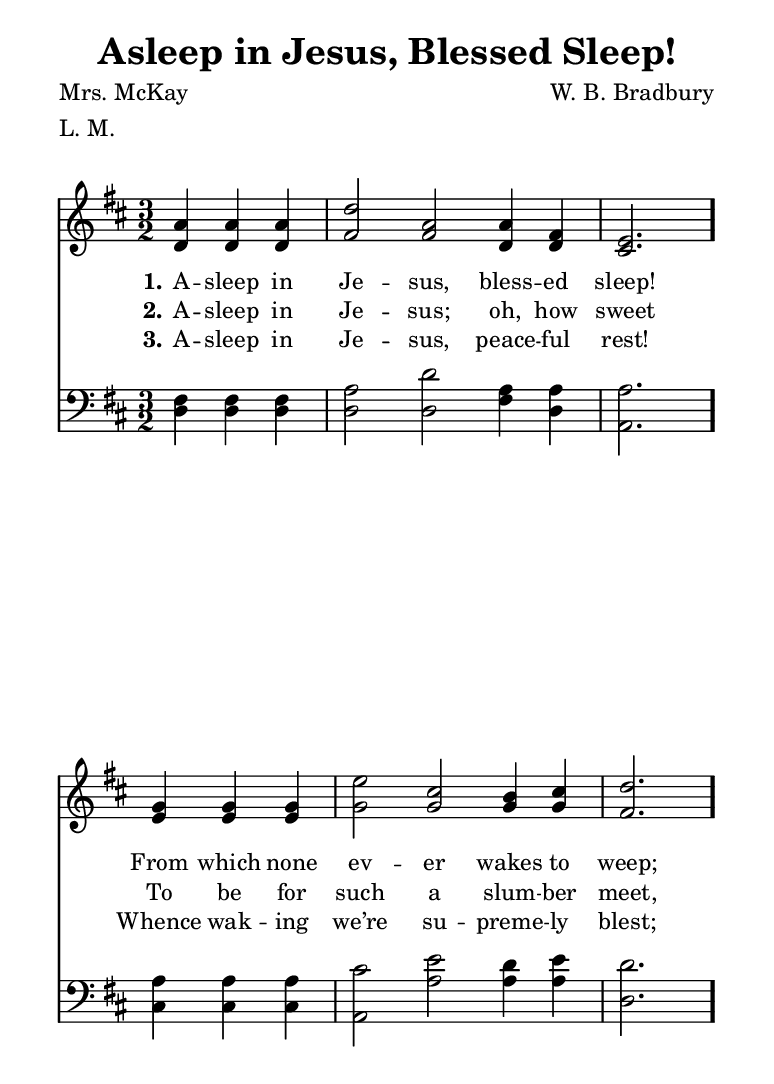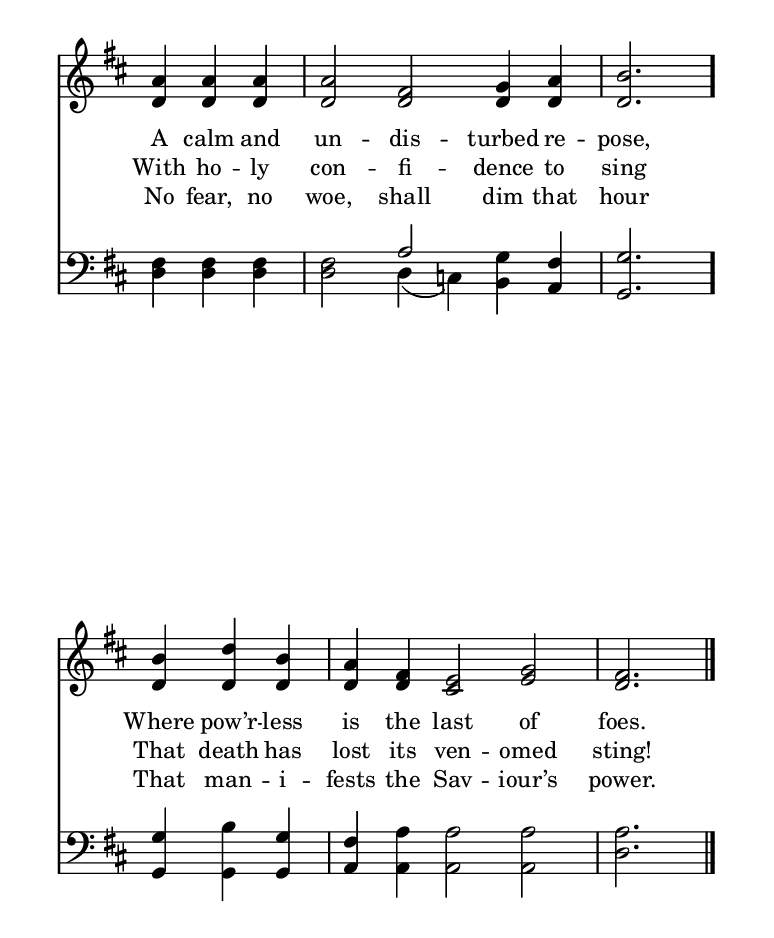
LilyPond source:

\include "common/global.ily"
\paper {
  \include "common/paper.ily"
  ragged-last-bottom = ##t
  system-system-spacing.padding = 8
}

\header{
  hymnnumber = "205"
  title = "Asleep in Jesus, Blessed Sleep!"
  tunename = "Rest"
  meter = "L. M."
  poet = "Mrs. McKay"
  composer = "W. B. Bradbury"
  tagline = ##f
}

global = {
  \include "common/overrides.ily"
  \override Staff.TimeSignature.style = #'numbered
  \time 3/2
  \override Score.MetronomeMark.transparent = ##t % hide all fermata changes too
  \tempo 4=130
  \key d \major
  \partial 2.
  \autoBeamOff
}

notesSoprano = {
\global
\relative c'' {

  a4 a a | d2 a a4 fis | e2.
  g4 g g | e'2 cis b4 cis | d2.
  a4 a a | a2 fis g4 a | b2.
  b4 d b | a fis e2 g | fis2.

  \bar "|."

}
}

notesAlto = {
\global
\relative e' {

  d4 d d | fis2 fis d4 d | cis2.
  e4 e e | g2 g g4 g | fis2.
  d4 d d | d2 d d4 d | d2.
  d4 d d | d d cis2 e | d2.

}
}

notesTenor = {
\global
\relative a {

  fis4 fis fis | a2 d a4 a | a2.
  a4 a a | cis2 e d4 e | d2.
  fis,4 fis fis | fis2 a g4 fis | g2.
  g4 b g | fis4 a a2 a | a2.

}
}

notesBass = {
\global
\relative f {

  d4 d d | d2 d fis4 d | a2.
  cis4 cis cis | a2 a' a4 a | d,2.
  d4 d d | d2 d4( c) b a | g2.
  g4 g g | a a a2 a | d2.

}
}

wordsA = \lyricmode {
\set stanza = "1."

A -- sleep in Je -- sus, bless -- ed sleep! \bar "."
From which none ev -- er wakes to weep; \bar "."
A calm and un -- dis -- turbed re -- pose, \bar "."
Where pow’r -- less is the last of foes. \bar "."

}

wordsB = \lyricmode {
\set stanza = "2."

A -- sleep in Je -- sus; oh, how sweet
To be for such a slum -- ber meet,
With ho -- ly con -- fi -- dence to sing
That death has lost its ven -- omed sting!

}

wordsC = \lyricmode {
\set stanza = "3."

A -- sleep in Je -- sus, peace -- ful rest!
Whence wak -- ing we’re su -- preme -- ly blest;
No fear, no woe, shall dim that hour
That man -- i -- fests the Sav -- iour’s power.

}

\score {
  \context ChoirStaff <<
    \context Staff = upper <<
      \set Staff.autoBeaming = ##f
      \set ChoirStaff.systemStartDelimiter = #'SystemStartBar
      \set ChoirStaff.printPartCombineTexts = ##f
      \partcombine #'(2 . 9) \notesSoprano \notesAlto
      \context NullVoice = sopranos { \voiceOne << \notesSoprano >> }
      \context Lyrics = one   \lyricsto sopranos \wordsA
      \context Lyrics = two   \lyricsto sopranos \wordsB
      \context Lyrics = three \lyricsto sopranos \wordsC
    >>
    \context Staff = men <<
      \set Staff.autoBeaming = ##f
      \clef bass
      \set ChoirStaff.printPartCombineTexts = ##f
      \partcombine #'(2 . 9) \notesTenor \notesBass
    >>
  >>
  \layout {
    \include "common/layout.ily"
  }
  \midi{
    \include "common/midi.ily"
  }
}

\version "2.19.49"  % necessary for upgrading to future LilyPond versions.

% vi:set et ts=2 sw=2 ai nocindent syntax=lilypond:
